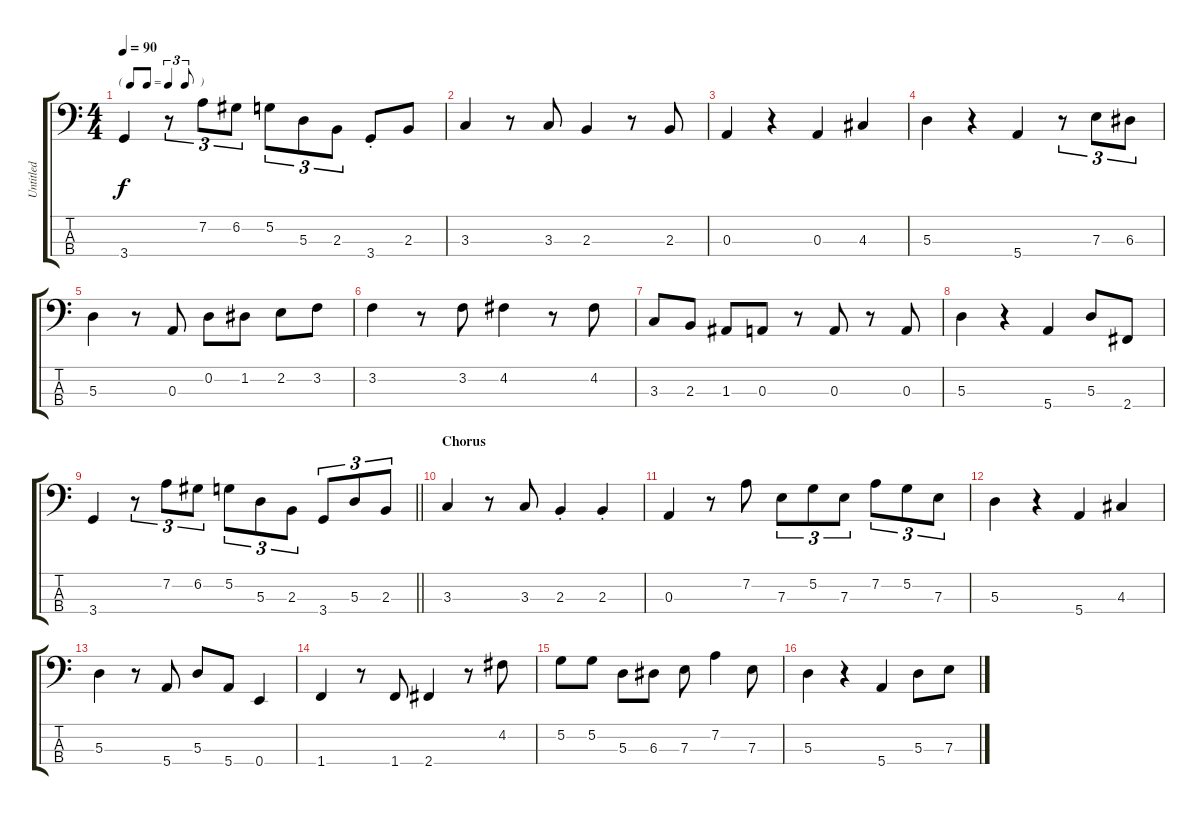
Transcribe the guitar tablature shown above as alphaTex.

\track ("Untitled" "Untitled") {instrument electricbasspick}
\staff {score tabs}
\tuning (G2 D2 A1 E1) {hide}
\ts (4 4)
\tf triplet8th
\tempo 90
\clef f4
\ks c
3.4.4{dy f} r.8{tu (3 2)} 7.2.8{tu (3 2)} 6.2.8{tu (3 2)} 5.2.8{tu (3 2)} 5.3.8{tu (3 2)} 2.3.8{tu (3 2)} 3.4{st}.8 2.3.8 |
3.3.4 r.8 3.3.8 2.3.4 r.8 2.3.8 |
0.3.4 r.4 0.3.4 4.3.4 |
5.3.4 r.4 5.4.4 r.8{tu (3 2)} 7.3.8{tu (3 2)} 6.3.8{tu (3 2)} |
5.3.4 r.8 0.3.8 0.2.8 1.2.8 2.2.8 3.2.8 |
3.2.4 r.8 3.2.8 4.2.4 r.8 4.2.8 |
3.3.8 2.3.8 1.3.8 0.3.8 r.8 0.3.8 r.8 0.3.8 |
5.3.4 r.4 5.4.4 5.3.8 2.4.8 |
\barLineRight lightlight
3.4.4 r.8{tu (3 2)} 7.2.8{tu (3 2)} 6.2.8{tu (3 2)} 5.2.8{tu (3 2)} 5.3.8{tu (3 2)} 2.3.8{tu (3 2)} 3.4.8{tu (3 2)} 5.3.8{tu (3 2)} 2.3.8{tu (3 2)} |
\section ("" "Chorus")
3.3.4 r.8 3.3.8 2.3{st}.4 2.3{st}.4 |
0.3.4 r.8 7.2.8 7.3.8{tu (3 2)} 5.2.8{tu (3 2)} 7.3.8{tu (3 2)} 7.2.8{tu (3 2)} 5.2.8{tu (3 2)} 7.3.8{tu (3 2)} |
5.3.4 r.4 5.4.4 4.3.4 |
5.3.4 r.8 5.4.8 5.3.8 5.4.8 0.4.4 |
1.4.4 r.8 1.4.8 2.4.4 r.8 4.2.8 |
5.2.8 5.2.8 5.3.8 6.3.8 7.3.8 7.2.4 7.3.8 |
5.3.4 r.4 5.4.4 5.3.8 7.3.8
